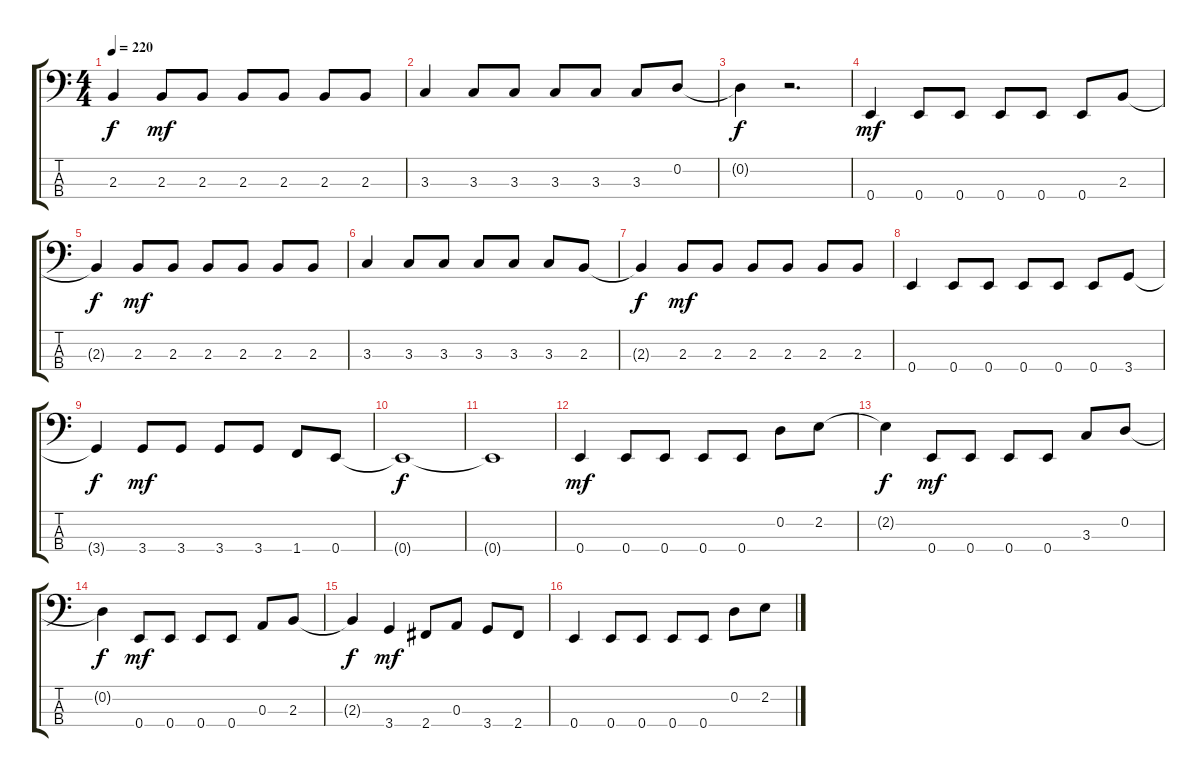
\track "" {instrument electricbassfinger}
\staff {score tabs}
\tuning (G2 D2 A1 E1) {hide}
\ts (4 4)
\tempo 220
\clef f4
\ks c
2.3{t}.4{dy f} 2.3.8{dy mf} 2.3.8 2.3.8 2.3.8 2.3.8 2.3.8 |
3.3.4 3.3.8 3.3.8 3.3.8 3.3.8 3.3.8 0.2.8 |
0.2{t}.4{dy f} r.2{d} |
0.4.4{dy mf} 0.4.8 0.4.8 0.4.8 0.4.8 0.4.8 2.3.8 |
2.3{t}.4{dy f} 2.3.8{dy mf} 2.3.8 2.3.8 2.3.8 2.3.8 2.3.8 |
3.3.4 3.3.8 3.3.8 3.3.8 3.3.8 3.3.8 2.3.8 |
2.3{t}.4{dy f} 2.3.8{dy mf} 2.3.8 2.3.8 2.3.8 2.3.8 2.3.8 |
0.4.4 0.4.8 0.4.8 0.4.8 0.4.8 0.4.8 3.4.8 |
3.4{t}.4{dy f} 3.4.8{dy mf} 3.4.8 3.4.8 3.4.8 1.4.8 0.4.8 |
0.4{t}.1{dy f} |
0.4{t}.1 |
0.4.4{dy mf} 0.4.8 0.4.8 0.4.8 0.4.8 0.2.8 2.2.8 |
2.2{t}.4{dy f} 0.4.8{dy mf} 0.4.8 0.4.8 0.4.8 3.3.8 0.2.8 |
0.2{t}.4{dy f} 0.4.8{dy mf} 0.4.8 0.4.8 0.4.8 0.3.8 2.3.8 |
2.3{t}.4{dy f} 3.4.4{dy mf} 2.4.8 0.3.8 3.4.8 2.4.8 |
0.4.4 0.4.8 0.4.8 0.4.8 0.4.8 0.2.8 2.2.8
